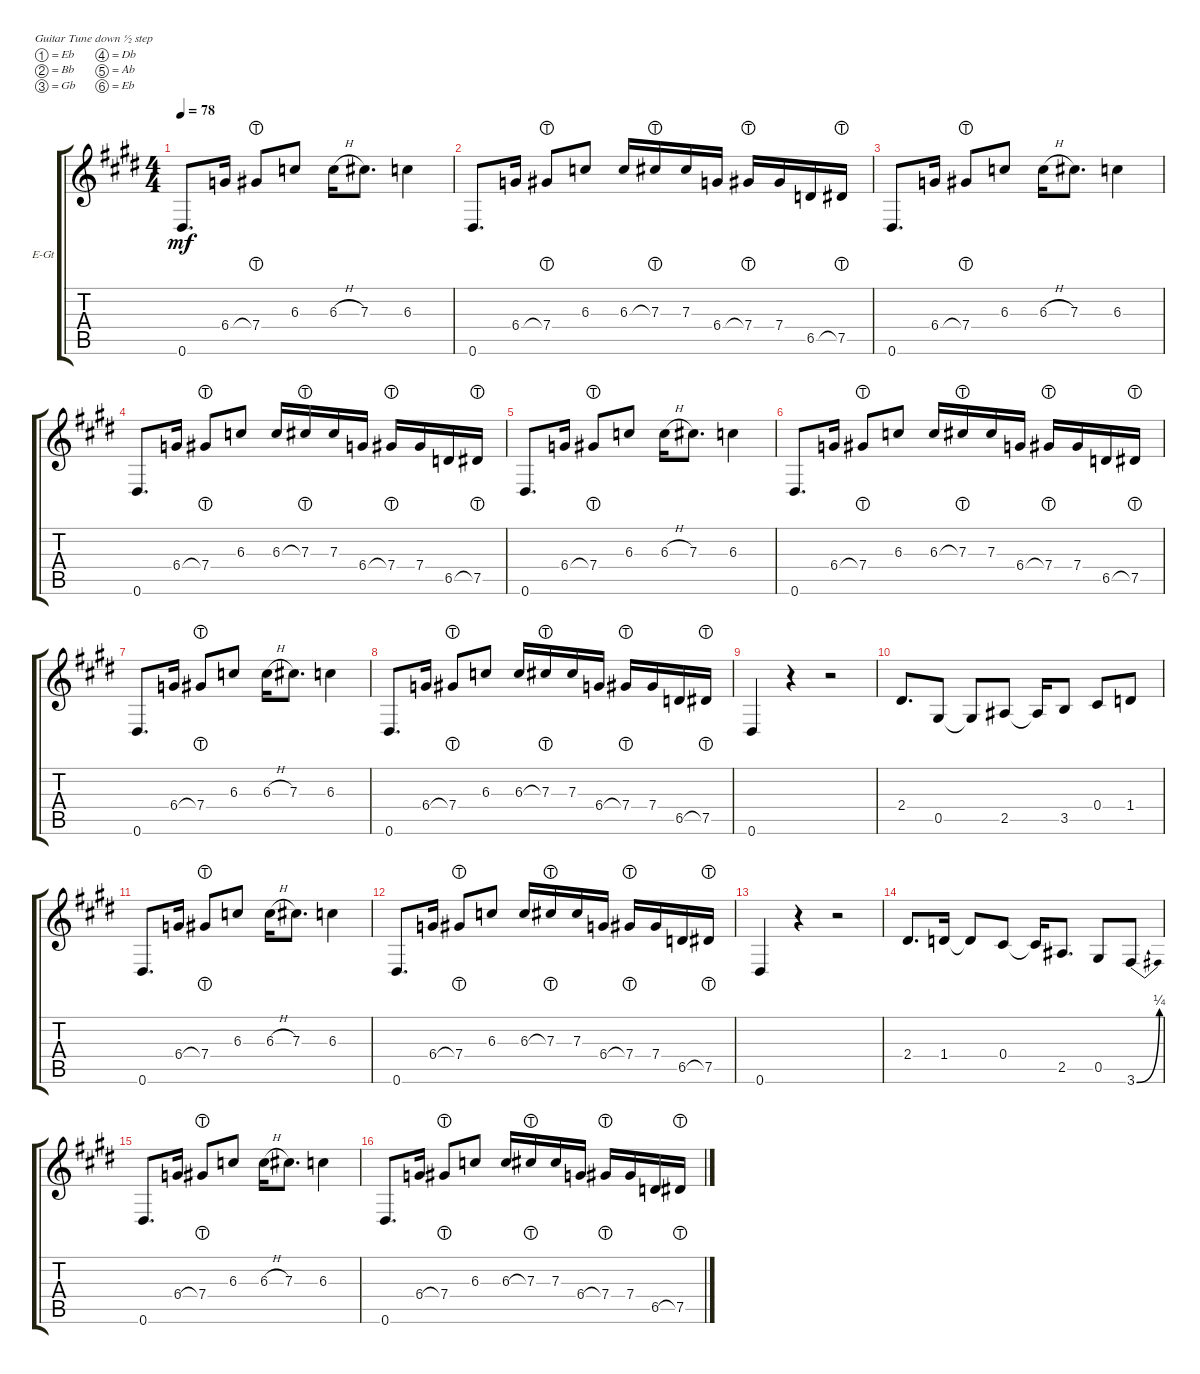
\defaultSystemsLayout 4
\bracketExtendMode groupsimilarinstruments
\firstSystemTrackNameOrientation horizontal
\otherSystemsTrackNameOrientation horizontal
\track ("paul stanley" "E-Gt") {solo instrument distortionguitar}
\staff {score tabs}
\tuning (Eb4 Bb3 Gb3 Db3 Ab2 Eb2)
\ts (4 4)
\tempo 78
\clef g2
\ks e
0.6.8{d dy mf instrument distortionguitar} 6.4.16 7.4{lht}.8 6.3.8 6.3{h}.16 7.3.8{d} 6.3.4 |
0.6.8{d} 6.4.16 7.4{lht}.8 6.3.8 6.3.16 7.3{lht}.16 7.3.16 6.4.16 7.4{lht}.16 7.4.16 6.5.16 7.5{lht}.16 |
0.6.8{d} 6.4.16 7.4{lht}.8 6.3.8 6.3{h}.16 7.3.8{d} 6.3.4 |
0.6.8{d} 6.4.16 7.4{lht}.8 6.3.8 6.3.16 7.3{lht}.16 7.3.16 6.4.16 7.4{lht}.16 7.4.16 6.5.16 7.5{lht}.16 |
0.6.8{d} 6.4.16 7.4{lht}.8 6.3.8 6.3{h}.16 7.3.8{d} 6.3.4 |
0.6.8{d} 6.4.16 7.4{lht}.8 6.3.8 6.3.16 7.3{lht}.16 7.3.16 6.4.16 7.4{lht}.16 7.4.16 6.5.16 7.5{lht}.16 |
0.6.8{d} 6.4.16 7.4{lht}.8 6.3.8 6.3{h}.16 7.3.8{d} 6.3.4 |
0.6.8{d} 6.4.16 7.4{lht}.8 6.3.8 6.3.16 7.3{lht}.16 7.3.16 6.4.16 7.4{lht}.16 7.4.16 6.5.16 7.5{lht}.16 |
0.6.4 r.4 r.2 |
2.4.8{d} 0.5.8 0.5{t}.8 2.5.8 2.5{t}.16 3.5.8 0.4.8 1.4.8 |
0.6.8{d} 6.4.16 7.4{lht}.8 6.3.8 6.3{h}.16 7.3.8{d} 6.3.4 |
0.6.8{d} 6.4.16 7.4{lht}.8 6.3.8 6.3.16 7.3{lht}.16 7.3.16 6.4.16 7.4{lht}.16 7.4.16 6.5.16 7.5{lht}.16 |
0.6.4 r.4 r.2 |
\scale
0.357036 2.4.8{d} 1.4.16 1.4{t}.8 0.4.8 0.4{t}.16 2.5.8{d} 0.5.8 3.6{be (bend 0 0 18.599999999999998 1)}.8 |
\scale
0.312287 0.6.8{d} 6.4.16 7.4{lht}.8 6.3.8 6.3{h}.16 7.3.8{d} 6.3.4 |
\scale
0.331389 0.6.8{d} 6.4.16 7.4{lht}.8 6.3.8 6.3.16 7.3{lht}.16 7.3.16 6.4.16 7.4{lht}.16 7.4.16 6.5.16 7.5{lht}.16
